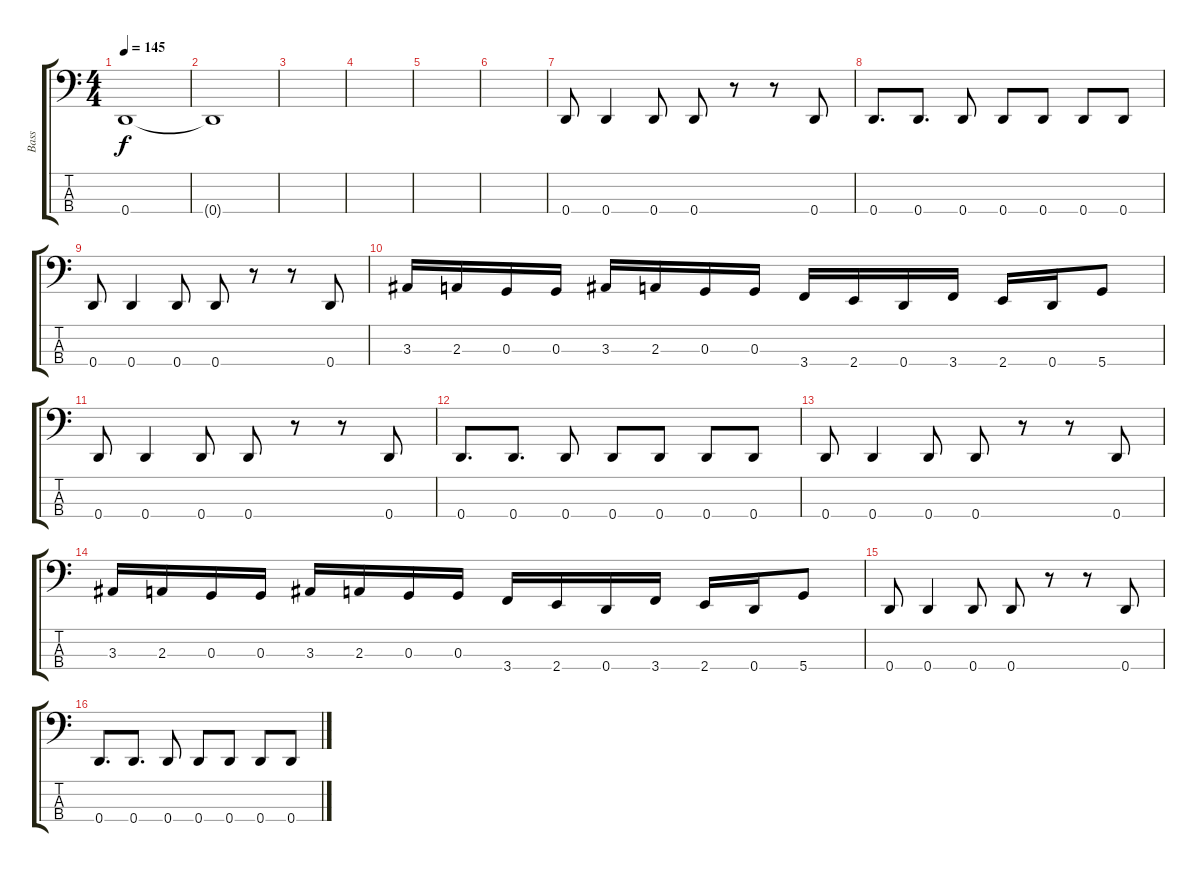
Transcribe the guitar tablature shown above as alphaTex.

\track ("Bass" "Bass") {instrument electricbasspick}
\staff {score tabs}
\tuning (F2 C2 G1 D1) {hide}
\ts (4 4)
\tempo 145
\clef f4
\ks c
0.4{t}.1{dy f} |
0.4{t}.1 |
|
|
|
|
0.4.8 0.4.4 0.4.8 0.4.8 r.8 r.8 0.4.8 |
0.4.8{d} 0.4.8{d} 0.4.8 0.4.8 0.4.8 0.4.8 0.4.8 |
0.4.8 0.4.4 0.4.8 0.4.8 r.8 r.8 0.4.8 |
3.3.16 2.3.16 0.3.16 0.3.16 3.3.16 2.3.16 0.3.16 0.3.16 3.4.16 2.4.16 0.4.16 3.4.16 2.4.16 0.4.16 5.4.8 |
0.4.8 0.4.4 0.4.8 0.4.8 r.8 r.8 0.4.8 |
0.4.8{d} 0.4.8{d} 0.4.8 0.4.8 0.4.8 0.4.8 0.4.8 |
0.4.8 0.4.4 0.4.8 0.4.8 r.8 r.8 0.4.8 |
3.3.16 2.3.16 0.3.16 0.3.16 3.3.16 2.3.16 0.3.16 0.3.16 3.4.16 2.4.16 0.4.16 3.4.16 2.4.16 0.4.16 5.4.8 |
0.4.8 0.4.4 0.4.8 0.4.8 r.8 r.8 0.4.8 |
0.4.8{d} 0.4.8{d} 0.4.8 0.4.8 0.4.8 0.4.8 0.4.8
